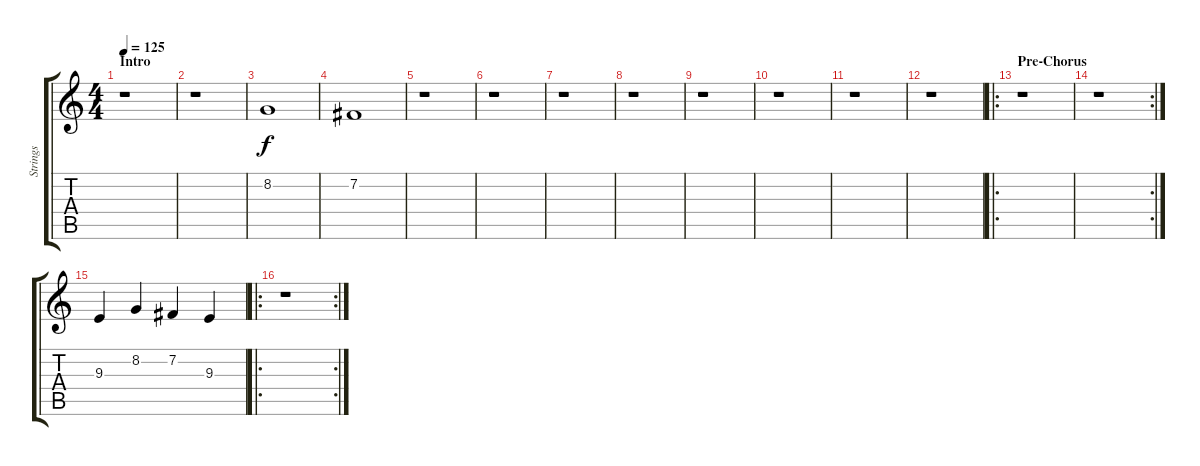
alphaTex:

\track ("Strings" "Strings") {instrument synthstrings1}
\staff {score tabs}
\tuning (E4 B3 G3 D3 A2 E2) {hide}
\ts (4 4)
\section ("" "Intro")
\tempo 125
\clef g2
\ks c
r.1{dy f instrument synthstrings1} |
r.1{volume 6} |
8.2.1{volume 11} |
7.2.1 |
r.1 |
r.1 |
r.1 |
r.1 |
r.1 |
r.1 |
r.1 |
r.1 |
\ro
\section ("" "Pre-Chorus")
r.1 |
\rc 2
r.1 |
9.3.4 8.2.4 7.2.4 9.3.4 |
\ro
\rc 2
r.1
